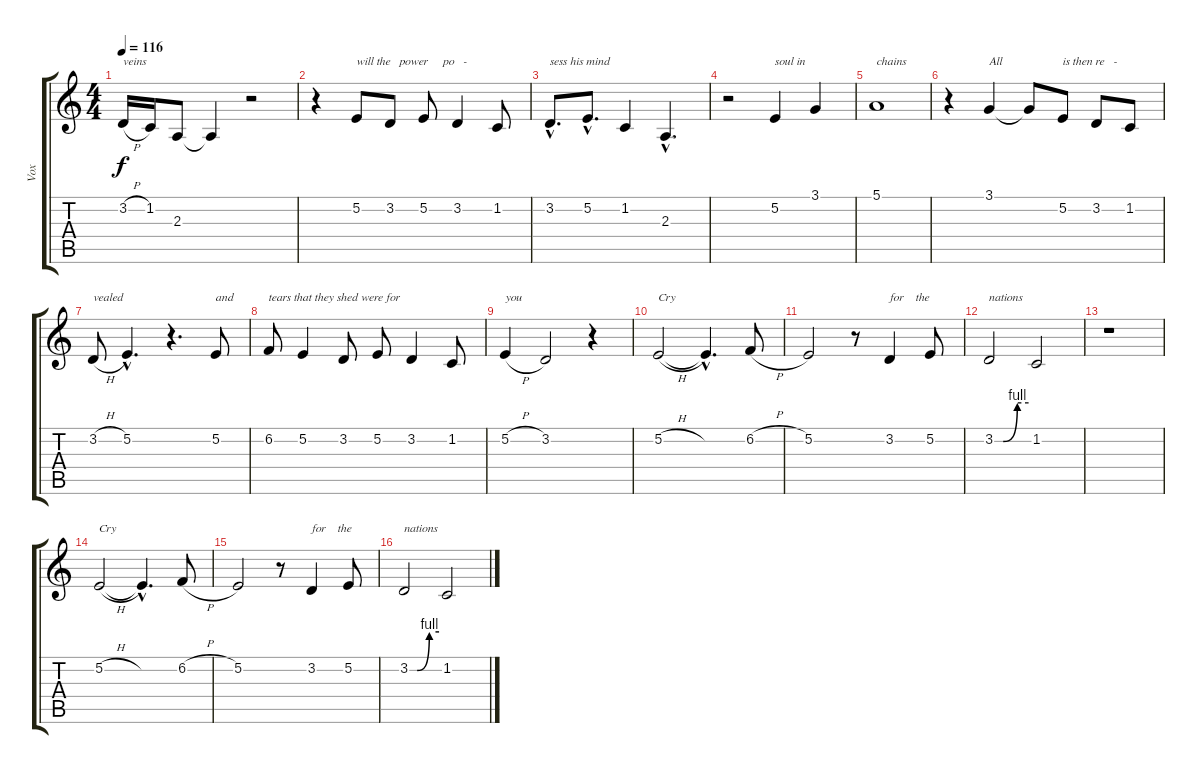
\track ("Vox" "Vox") {instrument violin}
\staff {score tabs}
\tuning (E4 B3 G3 D3 A2 E2) {hide}
\ts (4 4)
\tempo 116
\clef g2
\ks c
3.2{h}.16{txt "veins" dy f} 1.2.16 2.3.8 2.3{t}.4 r.2 |
r.4 5.2.8{txt "will the   power     po   -"} 3.2.8 5.2.8 3.2.4 1.2.8 |
3.2{hac}.8{d txt "sess his mind"} 5.2{hac}.8{d} 1.2.4 2.3{hac}.4{d} |
r.2 5.2.4{txt "soul in"} 3.1.4 |
5.1.1{txt "chains"} |
r.4 3.1.4{txt "All "} 3.1{t}.8 5.2.8{txt "is then re   -"} 3.2.8 1.2.8 |
3.2{h}.8{txt "vealed"} 5.2{hac}.4{d} r.4{d} 5.2.8{txt "and"} |
6.2.8{txt "tears that they shed were for"} 5.2.4 3.2.8 5.2.8 3.2.4 1.2.8 |
5.2{h}.4{txt "you"} 3.2.2 r.4 |
5.2{h}.2{txt "Cry"} 5.2{hac t}.4{d} 6.2{h}.8 |
5.2.2 r.8 3.2.4{txt "for    the"} 5.2.8 |
3.2{be (custom 0 0 15 0 40 4 60 4)}.2{txt "nations"} 1.2.2 |
r.1 |
5.2{h}.2{txt "Cry"} 5.2{hac t}.4{d} 6.2{h}.8 |
5.2.2 r.8 3.2.4{txt "for    the"} 5.2.8 |
3.2{be (custom 0 0 15 0 40 4 60 4)}.2{txt "nations"} 1.2.2
